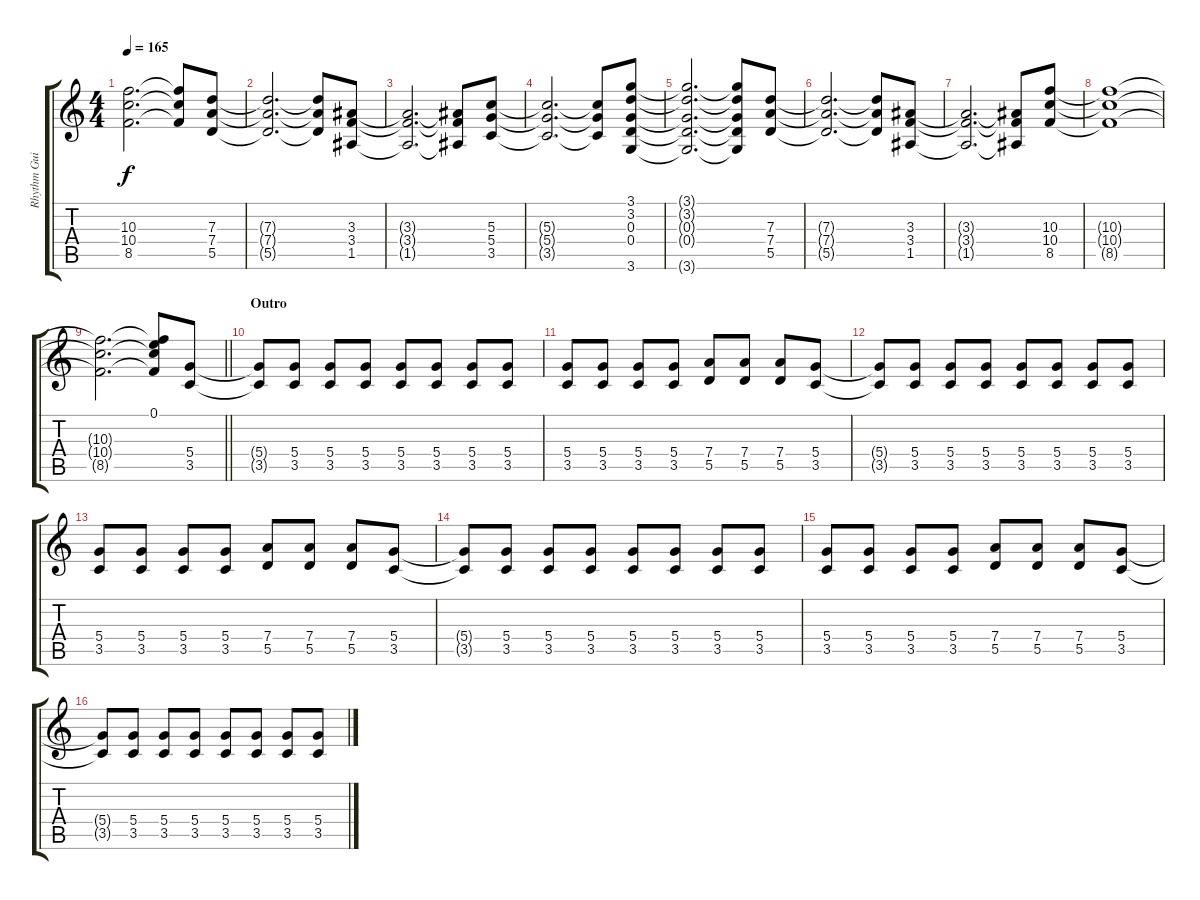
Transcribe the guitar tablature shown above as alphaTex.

\track ("Rhythm Guitar (Dave)" "Rhythm Gui") {instrument overdrivenguitar}
\staff {score tabs}
\tuning (E4 B3 G3 D3 A2 E2) {hide}
\ts (4 4)
\tempo 165
\clef g2
\ks c
(10.3{t} 10.4{t} 8.5{t}).2{d dy f} (10.3{t} 10.4{t} 8.5{t}).8 (7.3 7.4 5.5).8 |
(7.3{t} 7.4{t} 5.5{t}).2{d} (7.3{t} 7.4{t} 5.5{t}).8 (3.3 3.4 1.5).8 |
(3.3{t} 3.4{t} 1.5{t}).2{d} (3.3{t} 3.4{t} 1.5{t}).8 (5.3 5.4 3.5).8 |
(5.3{t} 5.4{t} 3.5{t}).2{d} (5.3{t} 5.4{t} 3.5{t}).8 (3.1 3.2 0.3 0.4 3.6).8 |
(3.1{t} 3.2{t} 0.3{t} 0.4{t} 3.6{t}).2{d} (3.1{t} 3.2{t} 0.3{t} 0.4{t} 3.6{t}).8 (7.3 7.4 5.5).8 |
(7.3{t} 7.4{t} 5.5{t}).2{d} (7.3{t} 7.4{t} 5.5{t}).8 (3.3 3.4 1.5).8 |
(3.3{t} 3.4{t} 1.5{t}).2{d} (3.3{t} 3.4{t} 1.5{t}).8 (10.3 10.4 8.5).8 |
(10.3{t} 10.4{t} 8.5{t}).1 |
\barLineRight lightlight
(10.3{t} 10.4{t} 8.5{t}).2{d} (0.1 10.3{t} 10.4{t} 8.5{t}).8 (5.4 3.5).8 |
\section ("" "Outro")
(5.4{t} 3.5{t}).8 (5.4 3.5).8 (5.4 3.5).8 (5.4 3.5).8 (5.4 3.5).8 (5.4 3.5).8 (5.4 3.5).8 (5.4 3.5).8 |
(5.4 3.5).8 (5.4 3.5).8 (5.4 3.5).8 (5.4 3.5).8 (7.4 5.5).8 (7.4 5.5).8 (7.4 5.5).8 (5.4 3.5).8 |
(5.4{t} 3.5{t}).8 (5.4 3.5).8 (5.4 3.5).8 (5.4 3.5).8 (5.4 3.5).8 (5.4 3.5).8 (5.4 3.5).8 (5.4 3.5).8 |
(5.4 3.5).8 (5.4 3.5).8 (5.4 3.5).8 (5.4 3.5).8 (7.4 5.5).8 (7.4 5.5).8 (7.4 5.5).8 (5.4 3.5).8 |
(5.4{t} 3.5{t}).8 (5.4 3.5).8 (5.4 3.5).8 (5.4 3.5).8 (5.4 3.5).8 (5.4 3.5).8 (5.4 3.5).8 (5.4 3.5).8 |
(5.4 3.5).8 (5.4 3.5).8 (5.4 3.5).8 (5.4 3.5).8 (7.4 5.5).8 (7.4 5.5).8 (7.4 5.5).8 (5.4 3.5).8 |
(5.4{t} 3.5{t}).8 (5.4 3.5).8 (5.4 3.5).8 (5.4 3.5).8 (5.4 3.5).8 (5.4 3.5).8 (5.4 3.5).8 (5.4 3.5).8
